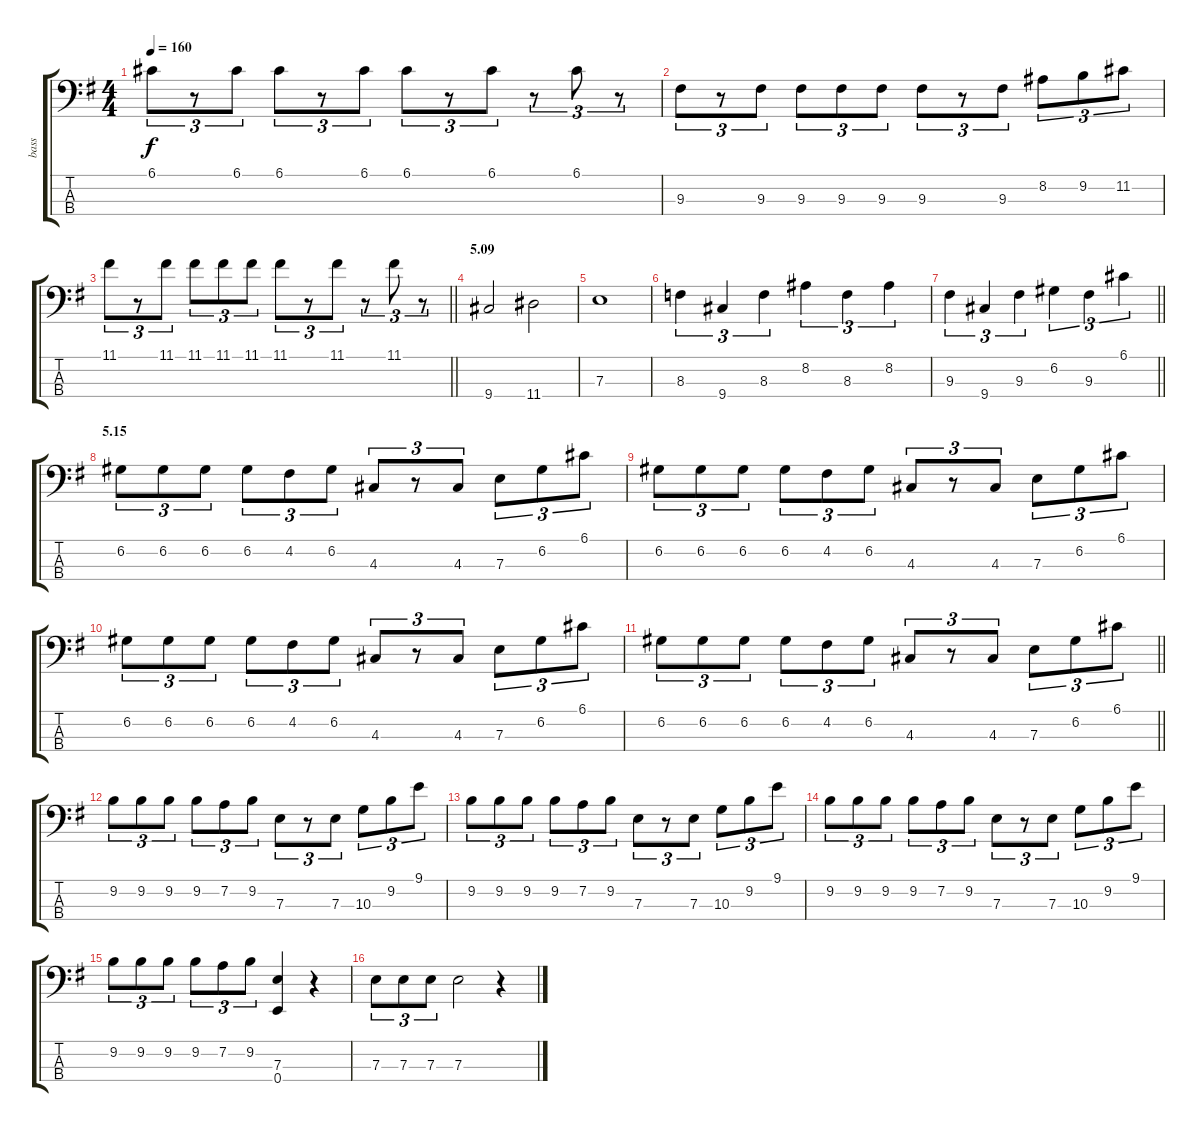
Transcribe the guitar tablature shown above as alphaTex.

\track ("bass" "bass") {instrument electricbassfinger}
\staff {score tabs}
\tuning (G2 D2 A1 E1) {hide}
\ts (4 4)
\tempo 160
\clef f4
\ks g
6.1.8{tu (3 2) dy f} r.8{tu (3 2)} 6.1.8{tu (3 2)} 6.1.8{tu (3 2)} r.8{tu (3 2)} 6.1.8{tu (3 2)} 6.1.8{tu (3 2)} r.8{tu (3 2)} 6.1.8{tu (3 2)} r.8{tu (3 2)} 6.1.8{tu (3 2)} r.8{tu (3 2)} |
9.3.8{tu (3 2)} r.8{tu (3 2)} 9.3.8{tu (3 2)} 9.3.8{tu (3 2)} 9.3.8{tu (3 2)} 9.3.8{tu (3 2)} 9.3.8{tu (3 2)} r.8{tu (3 2)} 9.3.8{tu (3 2)} 8.2.8{tu (3 2)} 9.2.8{tu (3 2)} 11.2.8{tu (3 2)} |
\barLineRight lightlight
11.1.8{tu (3 2)} r.8{tu (3 2)} 11.1.8{tu (3 2)} 11.1.8{tu (3 2)} 11.1.8{tu (3 2)} 11.1.8{tu (3 2)} 11.1.8{tu (3 2)} r.8{tu (3 2)} 11.1.8{tu (3 2)} r.8{tu (3 2)} 11.1.8{tu (3 2)} r.8{tu (3 2)} |
\section ("" "5.09")
9.4.2 11.4.2 |
7.3.1 |
8.3.4{tu (3 2)} 9.4.4{tu (3 2)} 8.3.4{tu (3 2)} 8.2.4{tu (3 2)} 8.3.4{tu (3 2)} 8.2.4{tu (3 2)} |
\barLineRight lightlight
9.3.4{tu (3 2)} 9.4.4{tu (3 2)} 9.3.4{tu (3 2)} 6.2.4{tu (3 2)} 9.3.4{tu (3 2)} 6.1.4{tu (3 2)} |
\section ("" "5.15")
6.2.8{tu (3 2)} 6.2.8{tu (3 2)} 6.2.8{tu (3 2)} 6.2.8{tu (3 2)} 4.2.8{tu (3 2)} 6.2.8{tu (3 2)} 4.3.8{tu (3 2)} r.8{tu (3 2)} 4.3.8{tu (3 2)} 7.3.8{tu (3 2)} 6.2.8{tu (3 2)} 6.1.8{tu (3 2)} |
6.2.8{tu (3 2)} 6.2.8{tu (3 2)} 6.2.8{tu (3 2)} 6.2.8{tu (3 2)} 4.2.8{tu (3 2)} 6.2.8{tu (3 2)} 4.3.8{tu (3 2)} r.8{tu (3 2)} 4.3.8{tu (3 2)} 7.3.8{tu (3 2)} 6.2.8{tu (3 2)} 6.1.8{tu (3 2)} |
6.2.8{tu (3 2)} 6.2.8{tu (3 2)} 6.2.8{tu (3 2)} 6.2.8{tu (3 2)} 4.2.8{tu (3 2)} 6.2.8{tu (3 2)} 4.3.8{tu (3 2)} r.8{tu (3 2)} 4.3.8{tu (3 2)} 7.3.8{tu (3 2)} 6.2.8{tu (3 2)} 6.1.8{tu (3 2)} |
\barLineRight lightlight
6.2.8{tu (3 2)} 6.2.8{tu (3 2)} 6.2.8{tu (3 2)} 6.2.8{tu (3 2)} 4.2.8{tu (3 2)} 6.2.8{tu (3 2)} 4.3.8{tu (3 2)} r.8{tu (3 2)} 4.3.8{tu (3 2)} 7.3.8{tu (3 2)} 6.2.8{tu (3 2)} 6.1.8{tu (3 2)} |
9.2.8{tu (3 2)} 9.2.8{tu (3 2)} 9.2.8{tu (3 2)} 9.2.8{tu (3 2)} 7.2.8{tu (3 2)} 9.2.8{tu (3 2)} 7.3.8{tu (3 2)} r.8{tu (3 2)} 7.3.8{tu (3 2)} 10.3.8{tu (3 2)} 9.2.8{tu (3 2)} 9.1.8{tu (3 2)} |
9.2.8{tu (3 2)} 9.2.8{tu (3 2)} 9.2.8{tu (3 2)} 9.2.8{tu (3 2)} 7.2.8{tu (3 2)} 9.2.8{tu (3 2)} 7.3.8{tu (3 2)} r.8{tu (3 2)} 7.3.8{tu (3 2)} 10.3.8{tu (3 2)} 9.2.8{tu (3 2)} 9.1.8{tu (3 2)} |
9.2.8{tu (3 2)} 9.2.8{tu (3 2)} 9.2.8{tu (3 2)} 9.2.8{tu (3 2)} 7.2.8{tu (3 2)} 9.2.8{tu (3 2)} 7.3.8{tu (3 2)} r.8{tu (3 2)} 7.3.8{tu (3 2)} 10.3.8{tu (3 2)} 9.2.8{tu (3 2)} 9.1.8{tu (3 2)} |
9.2.8{tu (3 2)} 9.2.8{tu (3 2)} 9.2.8{tu (3 2)} 9.2.8{tu (3 2)} 7.2.8{tu (3 2)} 9.2.8{tu (3 2)} (7.3 0.4).4 r.4 |
7.3.8{tu (3 2)} 7.3.8{tu (3 2)} 7.3.8{tu (3 2)} 7.3.2 r.4
